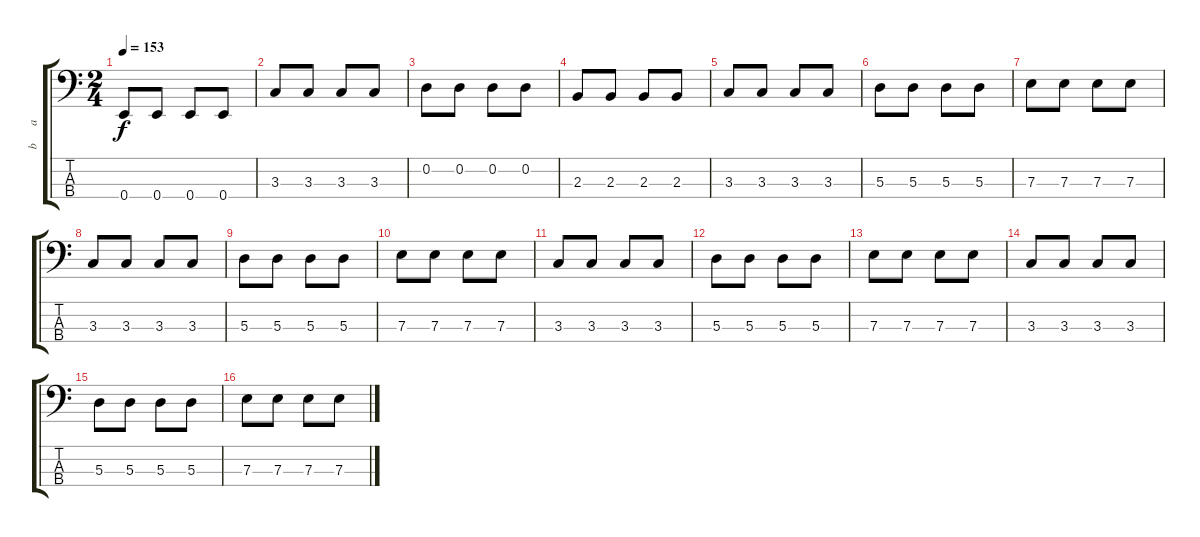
\track ("b      a       s      s" "b      a  ") {instrument electricbassfinger}
\staff {score tabs}
\tuning (G2 D2 A1 E1) {hide}
\ts (2 4)
\tempo 153
\clef f4
\ks c
0.4.8{dy f} 0.4.8 0.4.8 0.4.8 |
3.3.8 3.3.8 3.3.8 3.3.8 |
0.2.8 0.2.8 0.2.8 0.2.8 |
2.3.8 2.3.8 2.3.8 2.3.8 |
3.3.8 3.3.8 3.3.8 3.3.8 |
5.3.8 5.3.8 5.3.8 5.3.8 |
7.3.8 7.3.8 7.3.8 7.3.8 |
3.3.8 3.3.8 3.3.8 3.3.8 |
5.3.8 5.3.8 5.3.8 5.3.8 |
7.3.8 7.3.8 7.3.8 7.3.8 |
3.3.8 3.3.8 3.3.8 3.3.8 |
5.3.8 5.3.8 5.3.8 5.3.8 |
7.3.8 7.3.8 7.3.8 7.3.8 |
3.3.8 3.3.8 3.3.8 3.3.8 |
5.3.8 5.3.8 5.3.8 5.3.8 |
7.3.8{volume 8} 7.3.8 7.3.8 7.3.8
